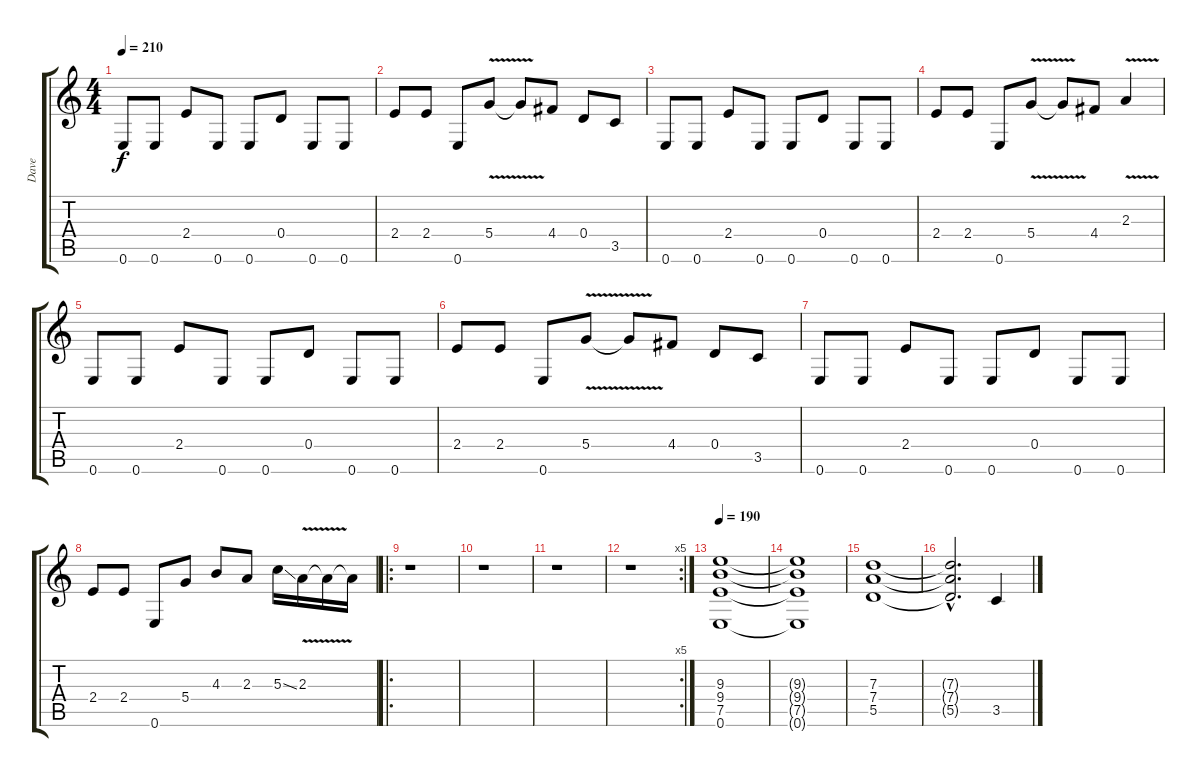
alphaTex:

\track ("Dave" "Dave") {instrument distortionguitar}
\staff {score tabs}
\tuning (E4 B3 G3 D3 A2 E2) {hide}
\ts (4 4)
\tempo 210
\clef g2
\ks c
0.6.8{dy f instrument distortionguitar} 0.6.8 2.4.8 0.6.8 0.6.8 0.4.8 0.6.8 0.6.8 |
2.4.8 2.4.8 0.6.8 5.4{v}.8 5.4{t}.8 4.4.8 0.4.8 3.5.8 |
0.6.8 0.6.8 2.4.8 0.6.8 0.6.8 0.4.8 0.6.8 0.6.8 |
2.4.8 2.4.8 0.6.8 5.4{v}.8 5.4{t}.8 4.4.8 2.3{v}.4 |
0.6.8 0.6.8 2.4.8 0.6.8 0.6.8 0.4.8 0.6.8 0.6.8 |
2.4.8 2.4.8 0.6.8 5.4{v}.8 5.4{t}.8 4.4.8 0.4.8 3.5.8 |
0.6.8 0.6.8 2.4.8 0.6.8 0.6.8 0.4.8 0.6.8 0.6.8 |
2.4.8 2.4.8 0.6.8 5.4.8 4.3.8 2.3.8 5.3{ss}.16 2.3{v}.16 2.3{t}.16 2.3{t}.16 |
\ro
r.1 |
r.1 |
r.1 |
\rc 5
r.1 |
\tempo 190
(9.3 9.4 7.5 0.6).1{volume 10} |
(9.3{t} 9.4{t} 7.5{t} 0.6{t}).1 |
(7.3 7.4 5.5).1 |
(7.3{hac t} 7.4{hac t} 5.5{hac t}).2{d} 3.5.4
